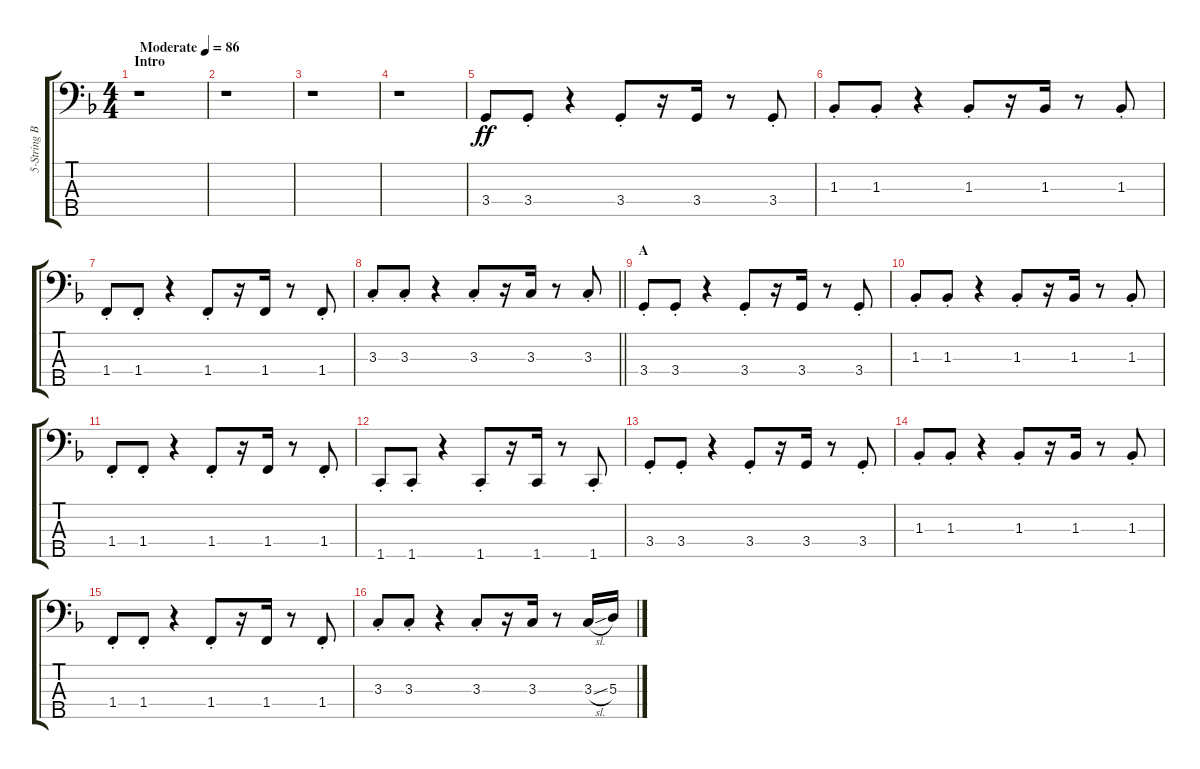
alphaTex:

\track ("5-String Bass" "5-String B") {instrument electricbassfinger}
\staff {score tabs}
\tuning (G2 D2 A1 E1 B0) {hide}
\ts (4 4)
\section ("" "Intro")
\tempo (86 "Moderate")
\clef f4
\ks f
r.1{dy ff instrument electricbassfinger} |
r.1 |
r.1 |
r.1 |
3.4{st}.8 3.4{st}.8 r.4 3.4{st}.8 r.16 3.4.16 r.8 3.4{st}.8 |
1.3{st}.8 1.3{st}.8 r.4 1.3{st}.8 r.16 1.3.16 r.8 1.3{st}.8 |
1.4{st}.8 1.4{st}.8 r.4 1.4{st}.8 r.16 1.4.16 r.8 1.4{st}.8 |
\barLineRight lightlight
3.3{st}.8 3.3{st}.8 r.4 3.3{st}.8 r.16 3.3.16 r.8 3.3{st}.8 |
\section ("" "A")
3.4{st}.8 3.4{st}.8 r.4 3.4{st}.8 r.16 3.4.16 r.8 3.4{st}.8 |
1.3{st}.8 1.3{st}.8 r.4 1.3{st}.8 r.16 1.3.16 r.8 1.3{st}.8 |
1.4{st}.8 1.4{st}.8 r.4 1.4{st}.8 r.16 1.4.16 r.8 1.4{st}.8 |
1.5{st}.8 1.5{st}.8 r.4 1.5{st}.8 r.16 1.5.16 r.8 1.5{st}.8 |
3.4{st}.8 3.4{st}.8 r.4 3.4{st}.8 r.16 3.4.16 r.8 3.4{st}.8 |
1.3{st}.8 1.3{st}.8 r.4 1.3{st}.8 r.16 1.3.16 r.8 1.3{st}.8 |
1.4{st}.8 1.4{st}.8 r.4 1.4{st}.8 r.16 1.4.16 r.8 1.4{st}.8 |
3.3{st}.8 3.3{st}.8 r.4 3.3{st}.8 r.16 3.3.16 r.8 3.3{sl}.16 5.3.16
